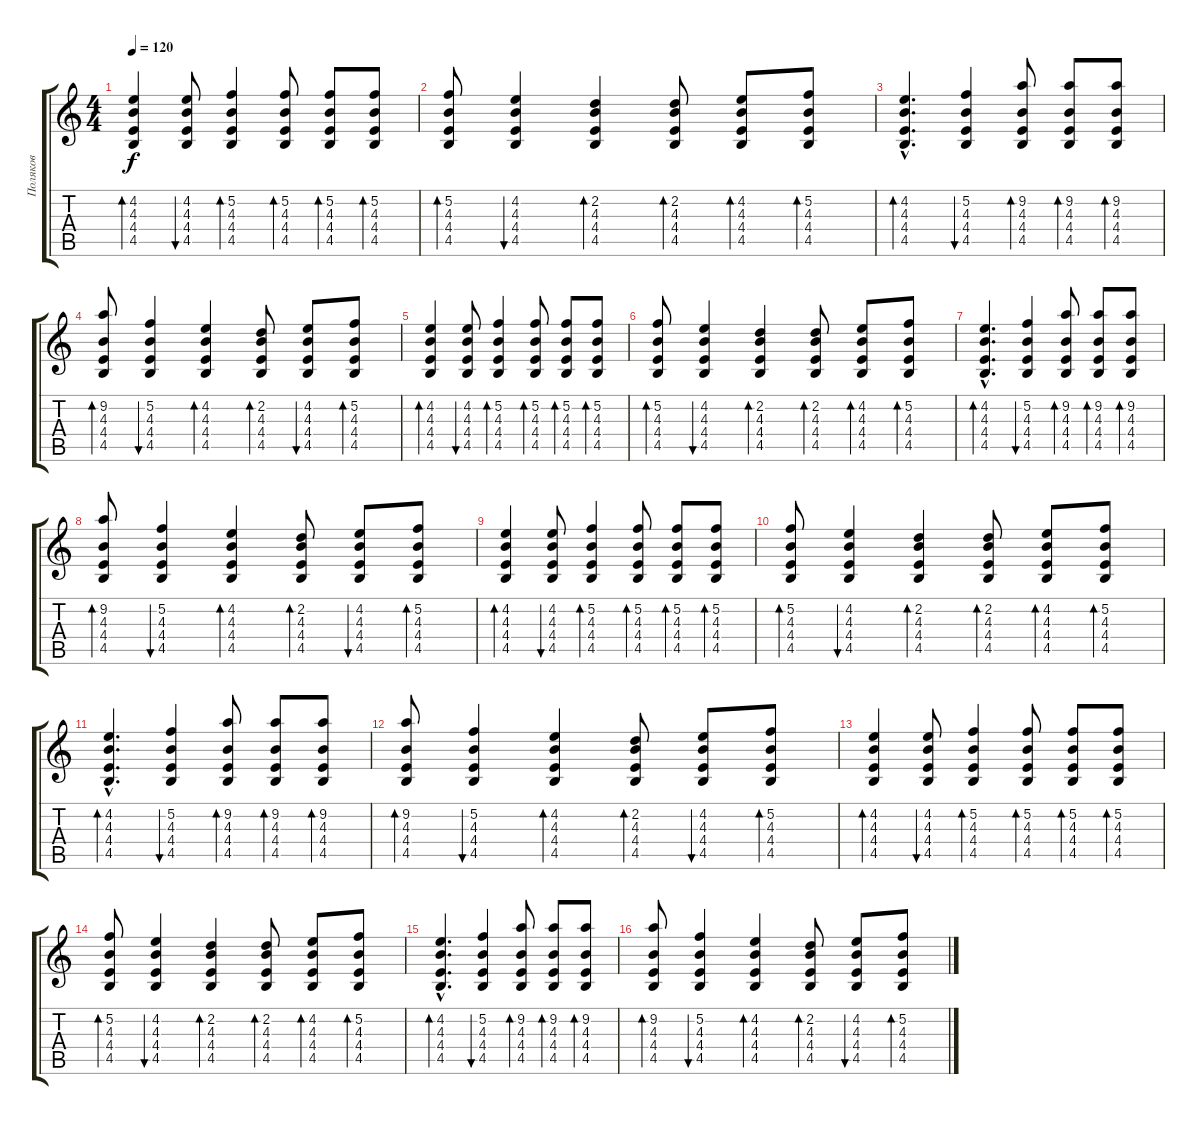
\track ("Поляков" "Поляков") {instrument acousticguitarsteel}
\staff {score tabs}
\tuning (E4 C4 G3 C3 G2 C2) {hide}
\ts (4 4)
\tempo 120
\clef g2
\ks c
(4.2 4.3 4.4 4.5).4{bd 60 dy f} (4.2 4.3 4.4 4.5).8{bu 60} (5.2 4.3 4.4 4.5).4{bd 60} (5.2 4.3 4.4 4.5).8{bd 60} (5.2 4.3 4.4 4.5).8{bd 60} (5.2 4.3 4.4 4.5).8{bd 60} |
(5.2 4.3 4.4 4.5).8{bd 60} (4.2 4.3 4.4 4.5).4{bu 60} (2.2 4.3 4.4 4.5).4{bd 60} (2.2 4.3 4.4 4.5).8{bd 60} (4.2 4.3 4.4 4.5).8{bd 60} (5.2 4.3 4.4 4.5).8{bd 60} |
(4.2{hac} 4.3{hac} 4.4{hac} 4.5{hac}).4{d bd 60} (5.2 4.3 4.4 4.5).4{bu 60} (9.2 4.3 4.4 4.5).8{bd 60} (9.2 4.3 4.4 4.5).8{bd 60} (9.2 4.3 4.4 4.5).8{bd 60} |
(9.2 4.3 4.4 4.5).8{bd 60} (5.2 4.3 4.4 4.5).4{bu 60} (4.2 4.3 4.4 4.5).4{bd 60} (2.2 4.3 4.4 4.5).8{bd 60} (4.2 4.3 4.4 4.5).8{bu 60} (5.2 4.3 4.4 4.5).8{bd 60} |
(4.2 4.3 4.4 4.5).4{bd 60} (4.2 4.3 4.4 4.5).8{bu 60} (5.2 4.3 4.4 4.5).4{bd 60} (5.2 4.3 4.4 4.5).8{bd 60} (5.2 4.3 4.4 4.5).8{bd 60} (5.2 4.3 4.4 4.5).8{bd 60} |
(5.2 4.3 4.4 4.5).8{bd 60} (4.2 4.3 4.4 4.5).4{bu 60} (2.2 4.3 4.4 4.5).4{bd 60} (2.2 4.3 4.4 4.5).8{bd 60} (4.2 4.3 4.4 4.5).8{bd 60} (5.2 4.3 4.4 4.5).8{bd 60} |
(4.2{hac} 4.3{hac} 4.4{hac} 4.5{hac}).4{d bd 60} (5.2 4.3 4.4 4.5).4{bu 60} (9.2 4.3 4.4 4.5).8{bd 60} (9.2 4.3 4.4 4.5).8{bd 60} (9.2 4.3 4.4 4.5).8{bd 60} |
(9.2 4.3 4.4 4.5).8{bd 60} (5.2 4.3 4.4 4.5).4{bu 60} (4.2 4.3 4.4 4.5).4{bd 60} (2.2 4.3 4.4 4.5).8{bd 60} (4.2 4.3 4.4 4.5).8{bu 60} (5.2 4.3 4.4 4.5).8{bd 60} |
(4.2 4.3 4.4 4.5).4{bd 60} (4.2 4.3 4.4 4.5).8{bu 60} (5.2 4.3 4.4 4.5).4{bd 60} (5.2 4.3 4.4 4.5).8{bd 60} (5.2 4.3 4.4 4.5).8{bd 60} (5.2 4.3 4.4 4.5).8{bd 60} |
(5.2 4.3 4.4 4.5).8{bd 60} (4.2 4.3 4.4 4.5).4{bu 60} (2.2 4.3 4.4 4.5).4{bd 60} (2.2 4.3 4.4 4.5).8{bd 60} (4.2 4.3 4.4 4.5).8{bd 60} (5.2 4.3 4.4 4.5).8{bd 60} |
(4.2{hac} 4.3{hac} 4.4{hac} 4.5{hac}).4{d bd 60} (5.2 4.3 4.4 4.5).4{bu 60} (9.2 4.3 4.4 4.5).8{bd 60} (9.2 4.3 4.4 4.5).8{bd 60} (9.2 4.3 4.4 4.5).8{bd 60} |
(9.2 4.3 4.4 4.5).8{bd 60} (5.2 4.3 4.4 4.5).4{bu 60} (4.2 4.3 4.4 4.5).4{bd 60} (2.2 4.3 4.4 4.5).8{bd 60} (4.2 4.3 4.4 4.5).8{bu 60} (5.2 4.3 4.4 4.5).8{bd 60} |
(4.2 4.3 4.4 4.5).4{bd 60} (4.2 4.3 4.4 4.5).8{bu 60} (5.2 4.3 4.4 4.5).4{bd 60} (5.2 4.3 4.4 4.5).8{bd 60} (5.2 4.3 4.4 4.5).8{bd 60} (5.2 4.3 4.4 4.5).8{bd 60} |
(5.2 4.3 4.4 4.5).8{bd 60} (4.2 4.3 4.4 4.5).4{bu 60} (2.2 4.3 4.4 4.5).4{bd 60} (2.2 4.3 4.4 4.5).8{bd 60} (4.2 4.3 4.4 4.5).8{bd 60} (5.2 4.3 4.4 4.5).8{bd 60} |
(4.2{hac} 4.3{hac} 4.4{hac} 4.5{hac}).4{d bd 60} (5.2 4.3 4.4 4.5).4{bu 60} (9.2 4.3 4.4 4.5).8{bd 60} (9.2 4.3 4.4 4.5).8{bd 60} (9.2 4.3 4.4 4.5).8{bd 60} |
(9.2 4.3 4.4 4.5).8{bd 60} (5.2 4.3 4.4 4.5).4{bu 60} (4.2 4.3 4.4 4.5).4{bd 60} (2.2 4.3 4.4 4.5).8{bd 60} (4.2 4.3 4.4 4.5).8{bu 60} (5.2 4.3 4.4 4.5).8{bd 60}
